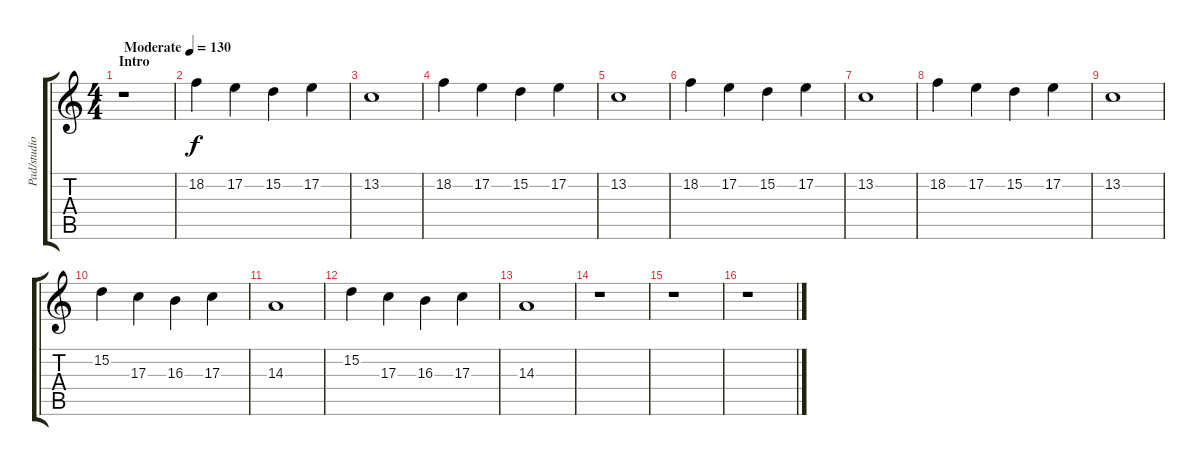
\track ("Pad/studio gitara" "Pad/studio") {instrument pad1newage}
\staff {score tabs}
\tuning (E4 B3 G3 D3 A2 E2) {hide}
\ts (4 4)
\section ("" "Intro")
\tempo (130 "Moderate")
\clef g2
\ks c
r.1{dy f instrument pad1newage} |
18.2.4 17.2.4 15.2.4 17.2.4 |
13.2.1 |
18.2.4 17.2.4 15.2.4 17.2.4 |
13.2.1 |
18.2.4 17.2.4 15.2.4 17.2.4 |
13.2.1 |
18.2.4 17.2.4 15.2.4 17.2.4 |
13.2.1 |
15.2.4 17.3.4 16.3.4 17.3.4 |
14.3.1 |
15.2.4 17.3.4 16.3.4 17.3.4 |
14.3.1 |
r.1 |
r.1 |
r.1
